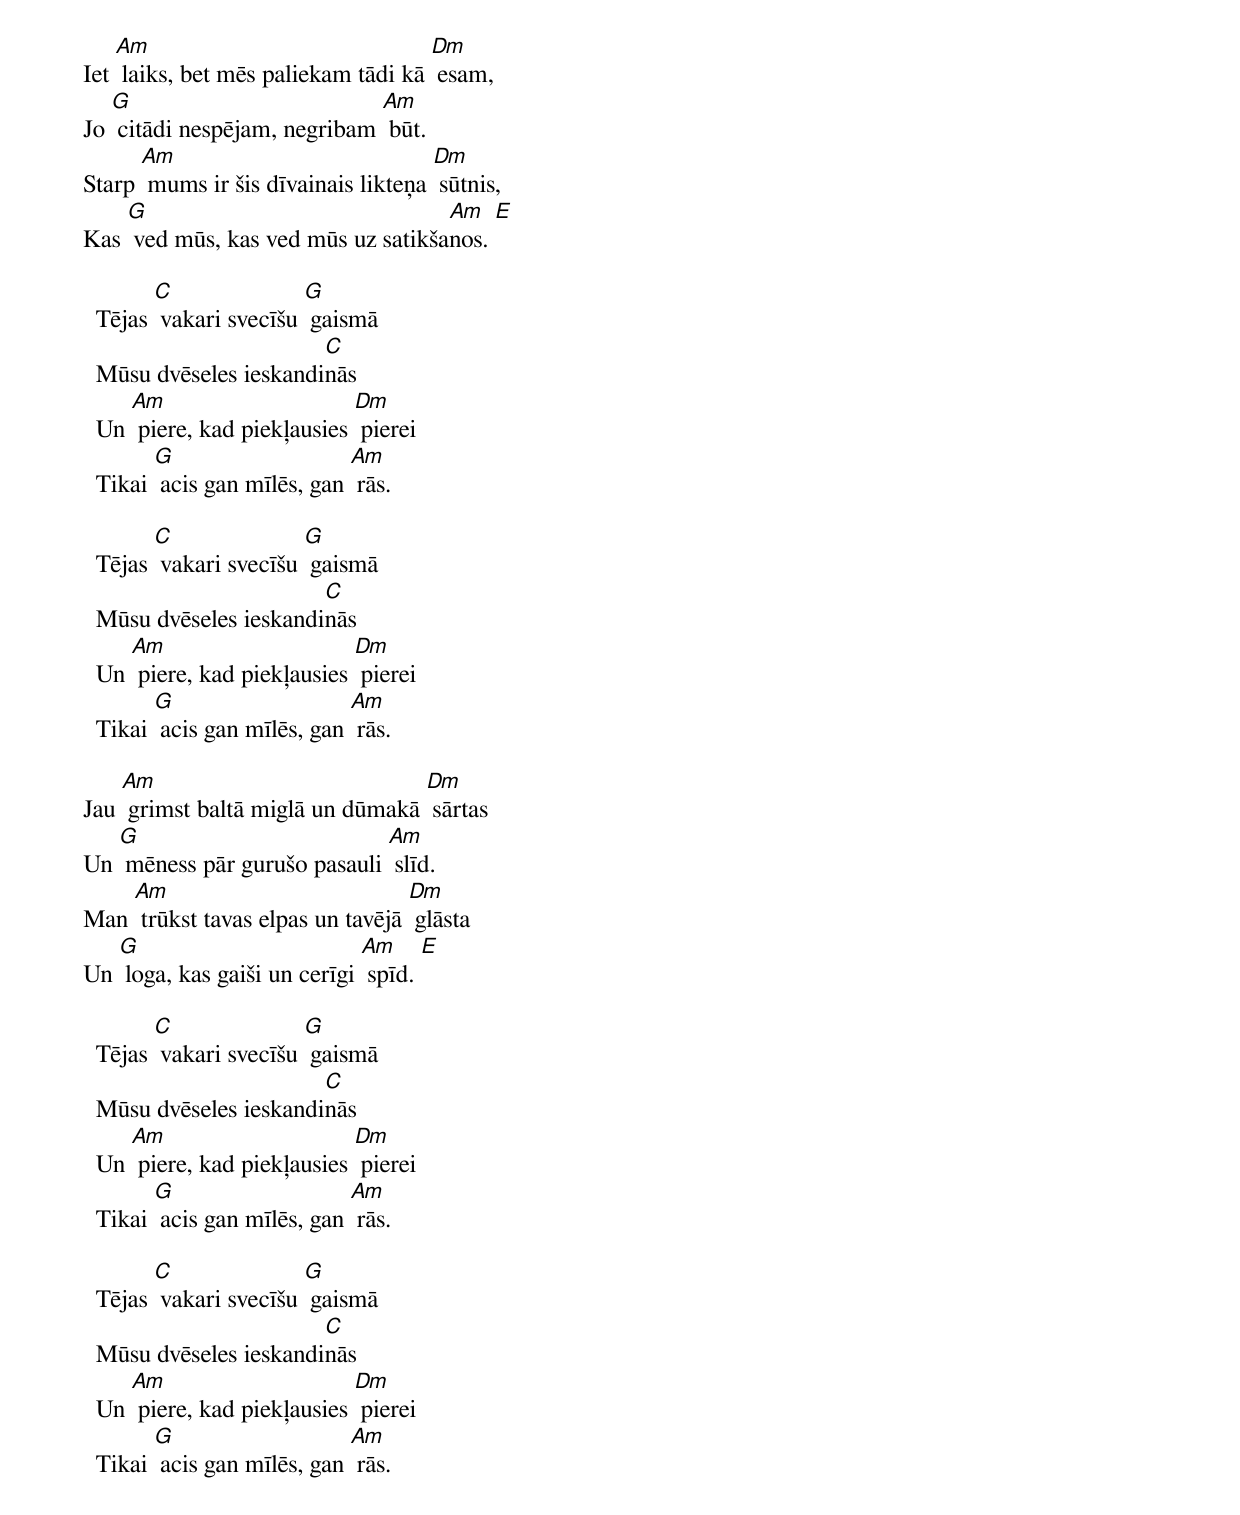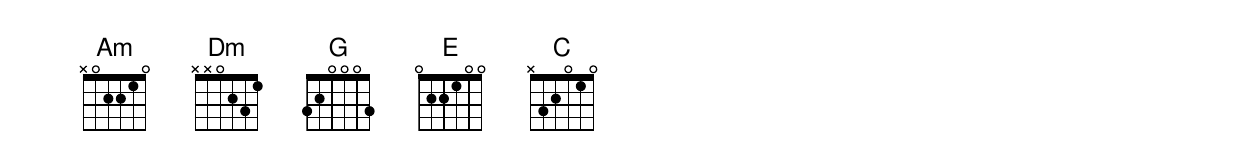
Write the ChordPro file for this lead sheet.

Iet [Am] laiks, bet mēs paliekam tādi kā [Dm] esam,
Jo [G] citādi nespējam, negribam [Am] būt.
Starp [Am] mums ir šis dīvainais likteņa [Dm] sūtnis,
Kas [G] ved mūs, kas ved mūs uz satikša[Am]nos. [E]

  Tējas [C] vakari svecīšu [G] gaismā
  Mūsu dvēseles ieskandi[C]nās
  Un [Am] piere, kad piekļausies [Dm] pierei
  Tikai [G] acis gan mīlēs, gan [Am] rās.

  Tējas [C] vakari svecīšu [G] gaismā
  Mūsu dvēseles ieskandi[C]nās
  Un [Am] piere, kad piekļausies [Dm] pierei
  Tikai [G] acis gan mīlēs, gan [Am] rās.

Jau [Am] grimst baltā miglā un dūmakā [Dm] sārtas
Un [G] mēness pār gurušo pasauli [Am] slīd.
Man [Am] trūkst tavas elpas un tavējā [Dm] glāsta
Un [G] loga, kas gaiši un cerīgi [Am] spīd. [E]

  Tējas [C] vakari svecīšu [G] gaismā
  Mūsu dvēseles ieskandi[C]nās
  Un [Am] piere, kad piekļausies [Dm] pierei
  Tikai [G] acis gan mīlēs, gan [Am] rās.

  Tējas [C] vakari svecīšu [G] gaismā
  Mūsu dvēseles ieskandi[C]nās
  Un [Am] piere, kad piekļausies [Dm] pierei
  Tikai [G] acis gan mīlēs, gan [Am] rās.
